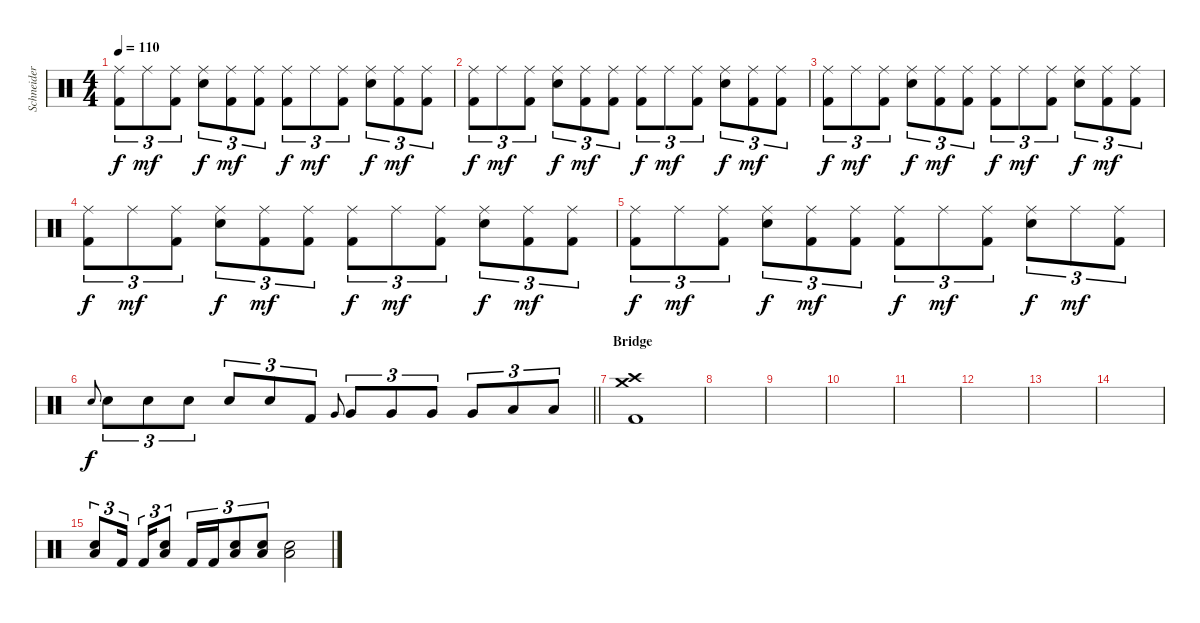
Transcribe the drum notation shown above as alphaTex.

\track ("Schneider" "Schneider") {instrument percussion}
\staff {score}
\articulation defaults
\ts (4 4)
\tempo 110
\clef neutral
\ks c
("Ride (middle)" "Kick (hit) 2").8{tu (3 2) dy f} "Ride (middle)".8{tu (3 2) dy mf} ("Ride (middle)" "Kick (hit) 2").8{tu (3 2)} ("Ride (middle)" "Electric Snare (hit)").8{tu (3 2) dy f} ("Ride (middle)" "Kick (hit) 2").8{tu (3 2) dy mf} ("Ride (middle)" "Kick (hit) 2").8{tu (3 2)} ("Ride (middle)" "Kick (hit) 2").8{tu (3 2) dy f} "Ride (middle)".8{tu (3 2) dy mf} ("Ride (middle)" "Kick (hit) 2").8{tu (3 2)} ("Ride (middle)" "Electric Snare (hit)").8{tu (3 2) dy f} ("Ride (middle)" "Kick (hit) 2").8{tu (3 2) dy mf} ("Ride (middle)" "Kick (hit) 2").8{tu (3 2)} |
("Ride (middle)" "Kick (hit) 2").8{tu (3 2) dy f} "Ride (middle)".8{tu (3 2) dy mf} ("Ride (middle)" "Kick (hit) 2").8{tu (3 2)} ("Ride (middle)" "Electric Snare (hit)").8{tu (3 2) dy f} ("Ride (middle)" "Kick (hit) 2").8{tu (3 2) dy mf} ("Ride (middle)" "Kick (hit) 2").8{tu (3 2)} ("Ride (middle)" "Kick (hit) 2").8{tu (3 2) dy f} "Ride (middle)".8{tu (3 2) dy mf} ("Ride (middle)" "Kick (hit) 2").8{tu (3 2)} ("Ride (middle)" "Electric Snare (hit)").8{tu (3 2) dy f} ("Ride (middle)" "Kick (hit) 2").8{tu (3 2) dy mf} ("Ride (middle)" "Kick (hit) 2").8{tu (3 2)} |
("Ride (middle)" "Kick (hit) 2").8{tu (3 2) dy f} "Ride (middle)".8{tu (3 2) dy mf} ("Ride (middle)" "Kick (hit) 2").8{tu (3 2)} ("Ride (middle)" "Electric Snare (hit)").8{tu (3 2) dy f} ("Ride (middle)" "Kick (hit) 2").8{tu (3 2) dy mf} ("Ride (middle)" "Kick (hit) 2").8{tu (3 2)} ("Ride (middle)" "Kick (hit) 2").8{tu (3 2) dy f} "Ride (middle)".8{tu (3 2) dy mf} ("Ride (middle)" "Kick (hit) 2").8{tu (3 2)} ("Ride (middle)" "Electric Snare (hit)").8{tu (3 2) dy f} ("Ride (middle)" "Kick (hit) 2").8{tu (3 2) dy mf} ("Ride (middle)" "Kick (hit) 2").8{tu (3 2)} |
("Ride (middle)" "Kick (hit) 2").8{tu (3 2) dy f} "Ride (middle)".8{tu (3 2) dy mf} ("Ride (middle)" "Kick (hit) 2").8{tu (3 2)} ("Ride (middle)" "Electric Snare (hit)").8{tu (3 2) dy f} ("Ride (middle)" "Kick (hit) 2").8{tu (3 2) dy mf} ("Ride (middle)" "Kick (hit) 2").8{tu (3 2)} ("Ride (middle)" "Kick (hit) 2").8{tu (3 2) dy f} "Ride (middle)".8{tu (3 2) dy mf} ("Ride (middle)" "Kick (hit) 2").8{tu (3 2)} ("Ride (middle)" "Electric Snare (hit)").8{tu (3 2) dy f} ("Ride (middle)" "Kick (hit) 2").8{tu (3 2) dy mf} ("Ride (middle)" "Kick (hit) 2").8{tu (3 2)} |
("Ride (middle)" "Kick (hit) 2").8{tu (3 2) dy f} "Ride (middle)".8{tu (3 2) dy mf} ("Ride (middle)" "Kick (hit) 2").8{tu (3 2)} ("Ride (middle)" "Electric Snare (hit)").8{tu (3 2) dy f} ("Ride (middle)" "Kick (hit) 2").8{tu (3 2) dy mf} ("Ride (middle)" "Kick (hit) 2").8{tu (3 2)} ("Ride (middle)" "Kick (hit) 2").8{tu (3 2) dy f} "Ride (middle)".8{tu (3 2) dy mf} ("Ride (middle)" "Kick (hit) 2").8{tu (3 2)} ("Ride (middle)" "Electric Snare (hit)").8{tu (3 2) dy f} "Ride (middle)".8{tu (3 2) dy mf} ("Ride (middle)" "Kick (hit) 2").8{tu (3 2)} |
\barLineRight lightlight "Electric Snare (hit)".8{gr onbeat dy f} "Electric Snare (hit)".8{tu (3 2)} "Electric Snare (hit)".8{tu (3 2)} "Electric Snare (hit)".8{tu (3 2)} "Electric Snare (hit)".8{tu (3 2)} "Electric Snare (hit)".8{tu (3 2)} "Kick (hit) 2".8{tu (3 2)} "Very Low Tom (hit)".8{gr onbeat} "Very Low Tom (hit)".8{tu (3 2)} "Very Low Tom (hit)".8{tu (3 2)} "Very Low Tom (hit)".8{tu (3 2)} "Very Low Tom (hit)".8{tu (3 2)} "Low Floor Tom (hit)".8{tu (3 2)} "Low Floor Tom (hit)".8{tu (3 2)}
|
\section ("" "Bridge")
("Crash high (hit)" "Crash medium (hit)" "Kick (hit) 2").1 |
|
|
|
|
|
|
|
("Low Floor Tom (hit)" "Electric Snare (hit)").8{tu (3 2)} "Kick (hit) 2".16{tu (3 2) beam splitsecondary} "Kick (hit) 2".16{tu (3 2)} ("Low Floor Tom (hit)" "Electric Snare (hit)").8{tu (3 2)} "Kick (hit) 2".16{tu (3 2)} "Kick (hit) 2".16{tu (3 2)} ("Low Floor Tom (hit)" "Electric Snare (hit)").8{tu (3 2)} ("Low Floor Tom (hit)" "Electric Snare (hit)").8{tu (3 2)} ("Low Floor Tom (hit)" "Electric Snare (hit)").2
